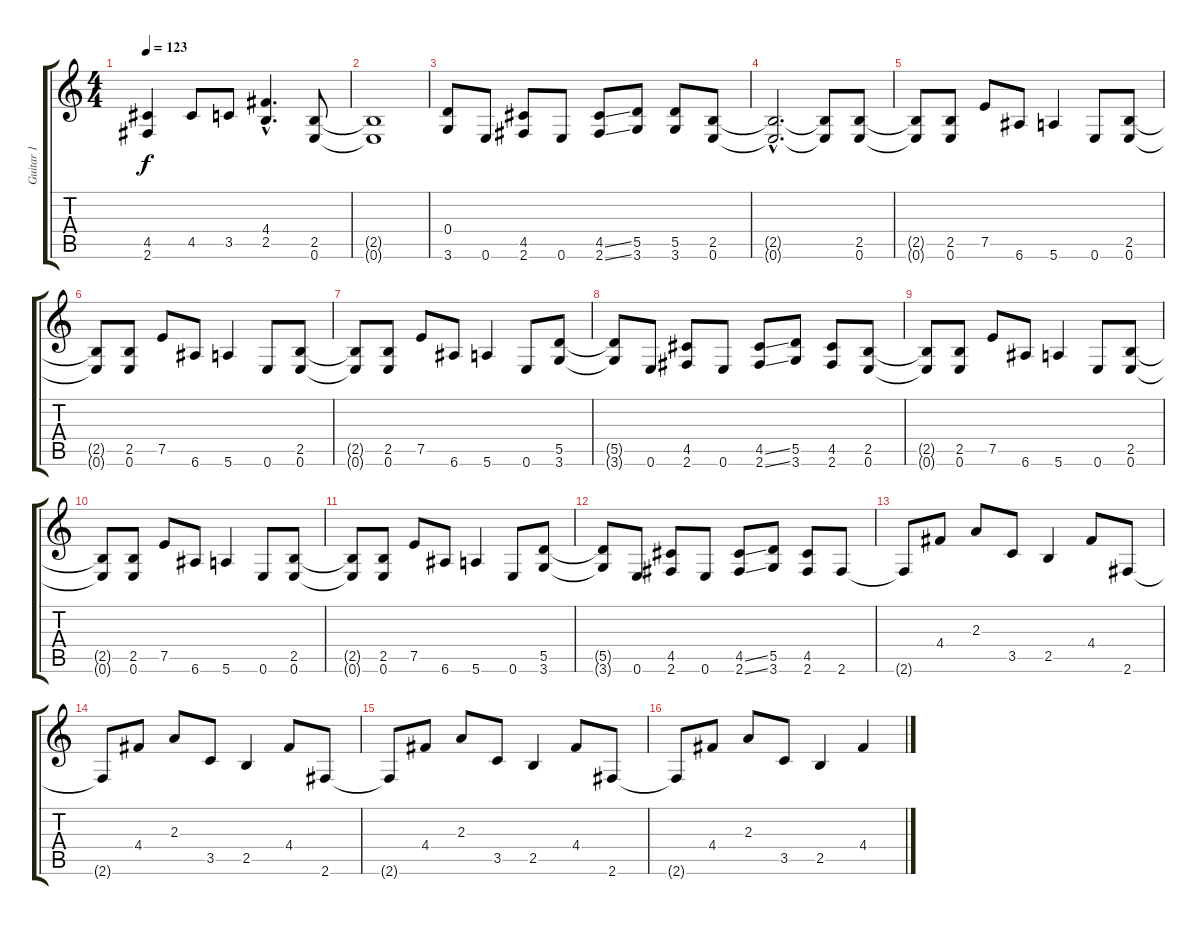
\track ("Guitar 1" "Guitar 1") {instrument acousticguitarsteel}
\staff {score tabs}
\tuning (E4 B3 G3 D3 A2 E2) {hide}
\ts (4 4)
\tempo 123
\clef g2
\ks c
(4.5 2.6).4{dy f} 4.5.8 3.5.8 (4.4{hac} 2.5{hac}).4{d} (2.5 0.6).8 |
(2.5{t} 0.6{t}).1 |
(0.4 3.6).8 0.6.8 (4.5 2.6).8 0.6.8 (4.5{ss} 2.6{ss}).8 (5.5 3.6).8 (5.5 3.6).8 (2.5 0.6).8 |
(2.5{hac t} 0.6{hac t}).2{d} (2.5{t} 0.6{t}).8 (2.5 0.6).8 |
(2.5{t} 0.6{t}).8 (2.5 0.6).8 7.5.8 6.6.8 5.6.4 0.6.8 (2.5 0.6).8 |
(2.5{t} 0.6{t}).8 (2.5 0.6).8 7.5.8 6.6.8 5.6.4 0.6.8 (2.5 0.6).8 |
(2.5{t} 0.6{t}).8 (2.5 0.6).8 7.5.8 6.6.8 5.6.4 0.6.8 (5.5 3.6).8 |
(5.5{t} 3.6{t}).8 0.6.8 (4.5 2.6).8 0.6.8 (4.5{ss} 2.6{ss}).8 (5.5 3.6).8 (4.5 2.6).8 (2.5 0.6).8 |
(2.5{t} 0.6{t}).8 (2.5 0.6).8 7.5.8 6.6.8 5.6.4 0.6.8 (2.5 0.6).8 |
(2.5{t} 0.6{t}).8 (2.5 0.6).8 7.5.8 6.6.8 5.6.4 0.6.8 (2.5 0.6).8 |
(2.5{t} 0.6{t}).8 (2.5 0.6).8 7.5.8 6.6.8 5.6.4 0.6.8 (5.5 3.6).8 |
(5.5{t} 3.6{t}).8 0.6.8 (4.5 2.6).8 0.6.8 (4.5{ss} 2.6{ss}).8 (5.5 3.6).8 (4.5 2.6).8 2.6.8 |
2.6{t}.8 4.4.8 2.3.8 3.5.8 2.5.4 4.4.8 2.6.8 |
2.6{t}.8 4.4.8 2.3.8 3.5.8 2.5.4 4.4.8 2.6.8 |
2.6{t}.8 4.4.8 2.3.8 3.5.8 2.5.4 4.4.8 2.6.8 |
2.6{t}.8 4.4.8 2.3.8 3.5.8 2.5.4 4.4.4
